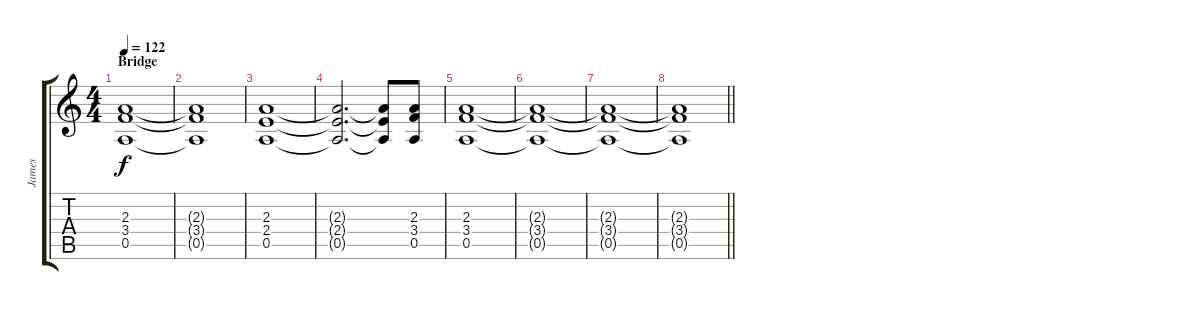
\track ("James" "James") {instrument distortionguitar}
\staff {score tabs}
\tuning (E4 B3 G3 D3 A2 E2) {hide}
\ts (4 4)
\section ("" "Bridge")
\tempo 122
\clef g2
\ks c
(2.3 3.4 0.5).1{dy f} |
(2.3{t} 3.4{t} 0.5{t}).1 |
(2.3 2.4 0.5).1 |
(2.3{t} 2.4{t} 0.5{t}).2{d} (2.3{t} 2.4{t} 0.5{t}).8 (2.3 3.4 0.5).8 |
(2.3 3.4 0.5).1 |
(2.3{t} 3.4{t} 0.5{t}).1 |
(2.3{t} 3.4{t} 0.5{t}).1 |
\barLineRight lightlight
(2.3{t} 3.4{t} 0.5{t}).1
